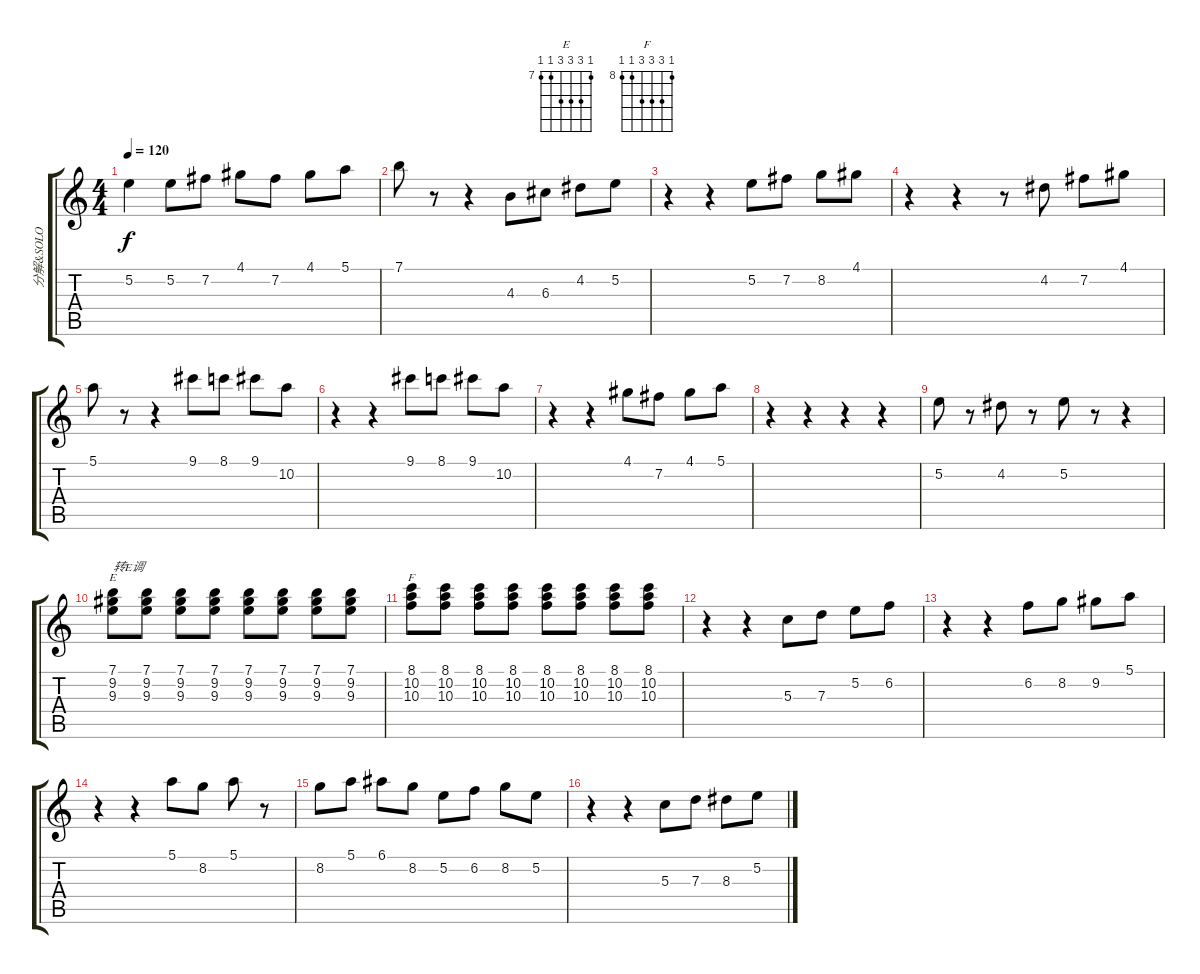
\track ("分解&SOLO" "分解&SOLO") {instrument electricguitarclean}
\staff {score tabs}
\tuning (E4 B3 G3 D3 A2 E2) {hide}
\chord ("E" 7 9 9 9 7 7) {firstfret 7}
\chord ("F" 8 10 10 10 8 8) {firstfret 8}
\ts (4 4)
\tempo 120
\clef g2
\ks c
5.2.4{dy f} 5.2.8 7.2.8 4.1.8 7.2.8 4.1.8 5.1.8 |
7.1.8 r.8 r.4 4.3.8 6.3.8 4.2.8 5.2.8 |
r.4 r.4 5.2.8 7.2.8 8.2.8 4.1.8 |
r.4 r.4 r.8 4.2.8 7.2.8 4.1.8 |
5.1.8 r.8 r.4 9.1.8 8.1.8 9.1.8 10.2.8 |
r.4 r.4 9.1.8 8.1.8 9.1.8 10.2.8 |
r.4 r.4 4.1.8 7.2.8 4.1.8 5.1.8 |
r.4 r.4 r.4 r.4 |
5.2.8 r.8 4.2.8 r.8 5.2.8 r.8 r.4 |
(7.1 9.2 9.3).8{ch "E" txt "转E调"} (7.1 9.2 9.3).8 (7.1 9.2 9.3).8 (7.1 9.2 9.3).8 (7.1 9.2 9.3).8 (7.1 9.2 9.3).8 (7.1 9.2 9.3).8 (7.1 9.2 9.3).8 |
(8.1 10.2 10.3).8{ch "F"} (8.1 10.2 10.3).8 (8.1 10.2 10.3).8 (8.1 10.2 10.3).8 (8.1 10.2 10.3).8 (8.1 10.2 10.3).8 (8.1 10.2 10.3).8 (8.1 10.2 10.3).8 |
r.4 r.4 5.3.8 7.3.8 5.2.8 6.2.8 |
r.4 r.4 6.2.8 8.2.8 9.2.8 5.1.8 |
r.4 r.4 5.1.8 8.2.8 5.1.8 r.8 |
8.2.8 5.1.8 6.1.8 8.2.8 5.2.8 6.2.8 8.2.8 5.2.8 |
r.4 r.4 5.3.8 7.3.8 8.3.8 5.2.8
